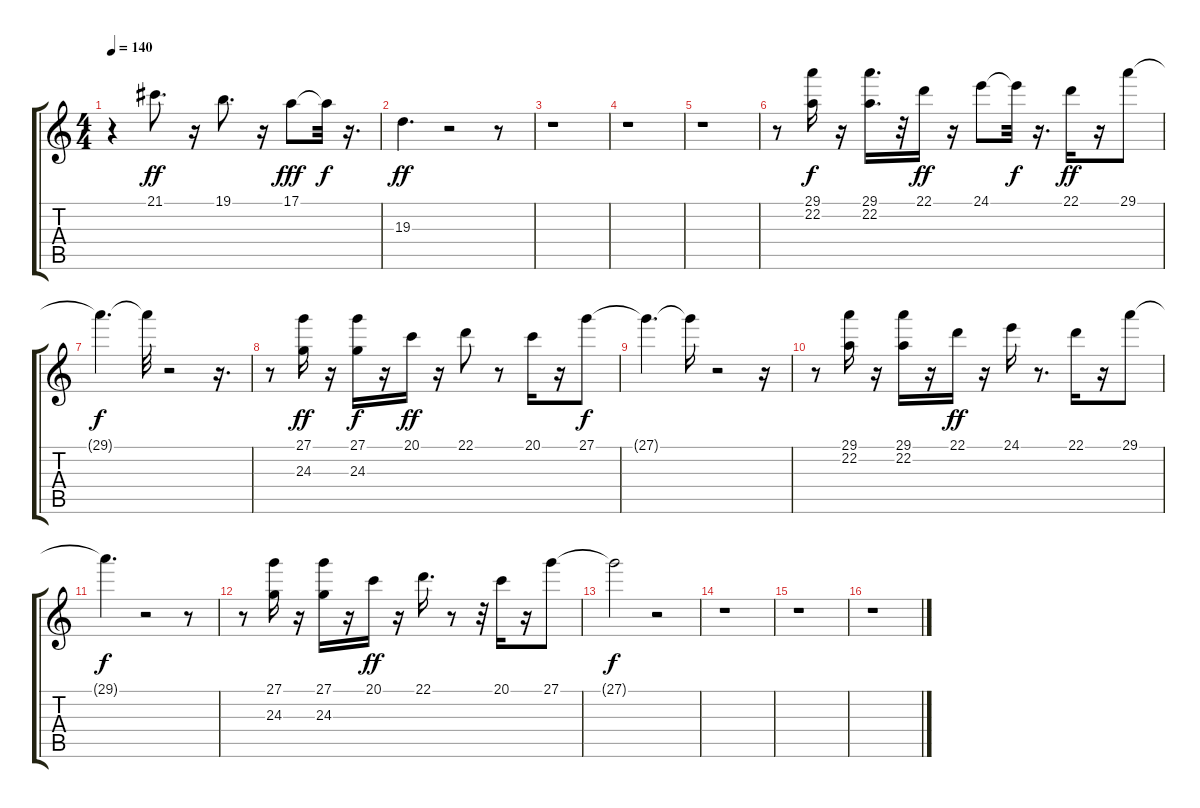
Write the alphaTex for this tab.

\track "" {instrument celesta}
\staff {score tabs}
\tuning (E4 B3 G3 D3 A2 E2) {hide}
\ts (4 4)
\tempo 140
\clef g2
\ks c
r.4{dy f} 21.1.8{d dy ff} r.16 19.1.8{d} r.16 17.1.8{dy fff} 17.1{t}.32{dy f} r.16{d} |
19.3.4{d dy ff} r.2 r.8 |
r.1 |
r.1 |
r.1 |
r.8 (29.1 22.2).16{dy f} r.16 (29.1 22.2).16{d} r.32 22.1.16{dy ff} r.16 24.1.8 24.1{t}.32{dy f} r.16{d} 22.1.16{dy ff} r.16 29.1.8 |
29.1{t}.4{d dy f} 29.1{t}.32 r.2 r.16{d} |
r.8 (27.1 24.3).16{dy ff} r.16 (27.1 24.3).16{dy f} r.16 20.1.16{dy ff} r.16 22.1.8 r.8 20.1.16 r.16 27.1.8{dy f} |
27.1{t}.4{d} 27.1{t}.16 r.2 r.16 |
r.8 (29.1 22.2).16 r.16 (29.1 22.2).16 r.16 22.1.16{dy ff} r.16 24.1.16 r.8{d} 22.1.16 r.16 29.1.8 |
29.1{t}.4{d dy f} r.2 r.8 |
r.8 (27.1 24.3).16 r.16 (27.1 24.3).16 r.16 20.1.16{dy ff} r.16 22.1.16{d} r.8 r.32 20.1.16 r.16 27.1.8 |
27.1{t}.2{dy f} r.2 |
r.1 |
r.1 |
r.1
